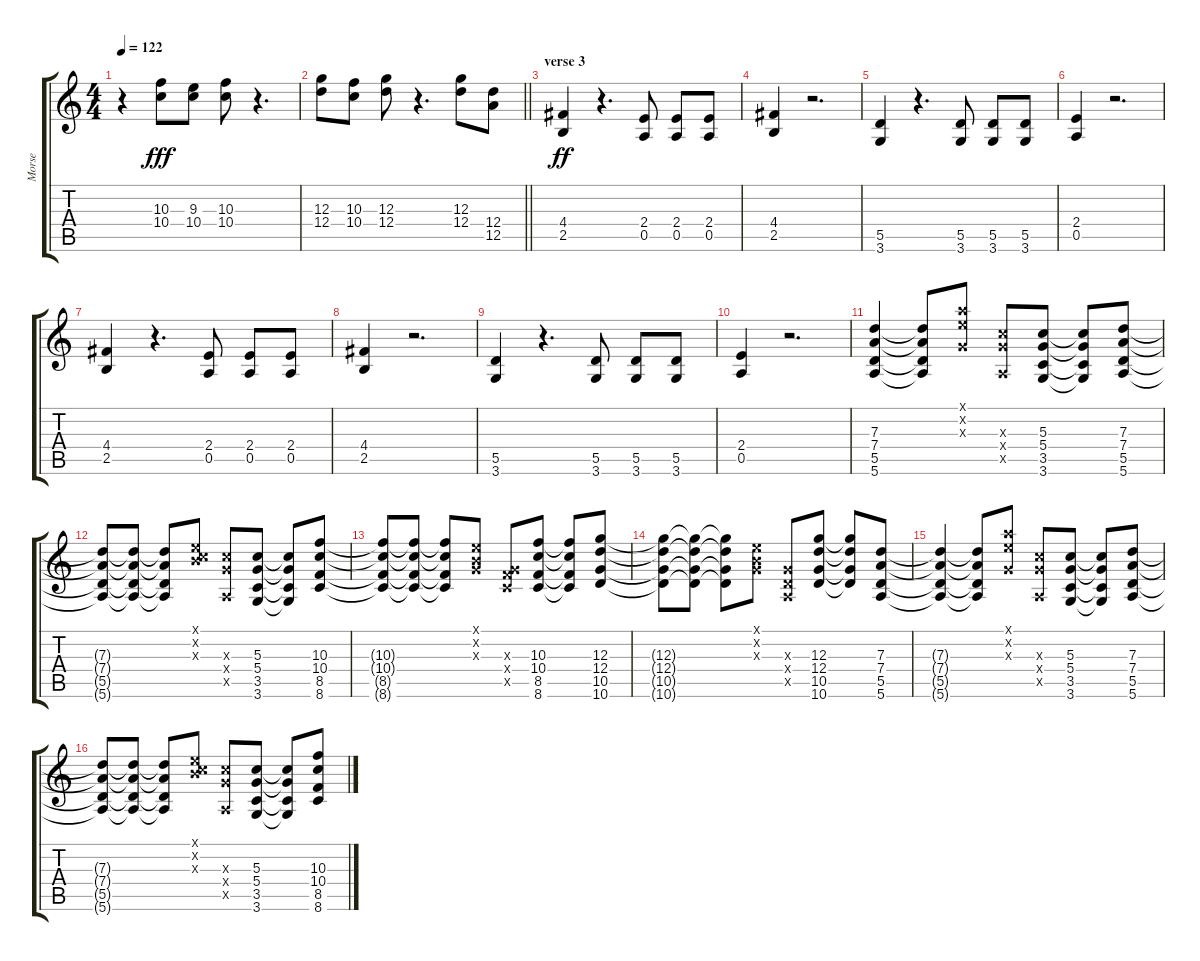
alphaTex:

\track ("Morse" "Morse") {instrument overdrivenguitar}
\staff {score tabs}
\tuning (E4 B3 G3 D3 A2 E2) {hide}
\ts (4 4)
\tempo 122
\clef g2
\ks c
r.4{dy fff} (10.3 10.4).8 (9.3 10.4).8 (10.3 10.4).8 r.4{d} |
\barLineRight lightlight
(12.3 12.4).8 (10.3 10.4).8 (12.3 12.4).8 r.4{d} (12.3 12.4).8 (12.4 12.5).8 |
\section ("" "verse 3")
(4.4 2.5).4{dy ff} r.4{d} (2.4 0.5).8 (2.4 0.5).8 (2.4 0.5).8 |
(4.4 2.5).4 r.2{d} |
(5.5 3.6).4 r.4{d} (5.5 3.6).8 (5.5 3.6).8 (5.5 3.6).8 |
(2.4 0.5).4 r.2{d} |
(4.4 2.5).4 r.4{d} (2.4 0.5).8 (2.4 0.5).8 (2.4 0.5).8 |
(4.4 2.5).4 r.2{d} |
(5.5 3.6).4 r.4{d} (5.5 3.6).8 (5.5 3.6).8 (5.5 3.6).8 |
(2.4 0.5).4 r.2{d} |
(7.3 7.4 5.5 5.6).4 (7.3{t} 7.4{t} 5.5{t} 5.6{t}).8 (5.1{x} 5.2{x} 0.3{x}).8 (5.3{x} 5.4{x} 0.5{x}).8 (5.3 5.4 3.5 3.6).8 (5.3{t} 5.4{t} 3.5{t} 3.6{t}).8 (7.3 7.4 5.5 5.6).8 |
(7.3{t} 7.4{t} 5.5{t} 5.6{t}).8 (7.3{t} 7.4{t} 5.5{t} 5.6{t}).8 (7.3{t} 7.4{t} 5.5{t} 5.6{t}).8 (0.1{x} 0.2{x} 5.3{x}).8 (5.3{x} 5.4{x} 0.5{x}).8 (5.3 5.4 3.5 3.6).8 (5.3{t} 5.4{t} 3.5{t} 3.6{t}).8 (10.3 10.4 8.5 8.6).8 |
(10.3{t} 10.4{t} 8.5{t} 8.6{t}).8 (10.3{t} 10.4{t} 8.5{t} 8.6{t}).8 (10.3{t} 10.4{t} 8.5{t} 8.6{t}).8 (0.1{x} 0.2{x} 0.3{x}).8 (0.3{x} 3.4{x} 3.5{x}).8 (10.3 10.4 8.5 8.6).8 (10.3{t} 10.4{t} 8.5{t} 8.6{t}).8 (12.3 12.4 10.5 10.6).8 |
(12.3{t} 12.4{t} 10.5{t} 10.6{t}).8 (12.3{t} 12.4{t} 10.5{t} 10.6{t}).8 (12.3{t} 12.4{t} 10.5{t} 10.6{t}).8 (0.1{x} 0.2{x} 0.3{x}).8 (0.3{x} 0.4{x} 0.5{x}).8 (12.3 12.4 10.5 10.6).8 (12.3{t} 12.4{t} 10.5{t} 10.6{t}).8 (7.3 7.4 5.5 5.6).8 |
(7.3{t} 7.4{t} 5.5{t} 5.6{t}).4 (7.3{t} 7.4{t} 5.5{t} 5.6{t}).8 (5.1{x} 5.2{x} 0.3{x}).8 (5.3{x} 5.4{x} 0.5{x}).8 (5.3 5.4 3.5 3.6).8 (5.3{t} 5.4{t} 3.5{t} 3.6{t}).8 (7.3 7.4 5.5 5.6).8 |
(7.3{t} 7.4{t} 5.5{t} 5.6{t}).8 (7.3{t} 7.4{t} 5.5{t} 5.6{t}).8 (7.3{t} 7.4{t} 5.5{t} 5.6{t}).8 (0.1{x} 0.2{x} 5.3{x}).8 (5.3{x} 5.4{x} 0.5{x}).8 (5.3 5.4 3.5 3.6).8 (5.3{t} 5.4{t} 3.5{t} 3.6{t}).8 (10.3 10.4 8.5 8.6).8
